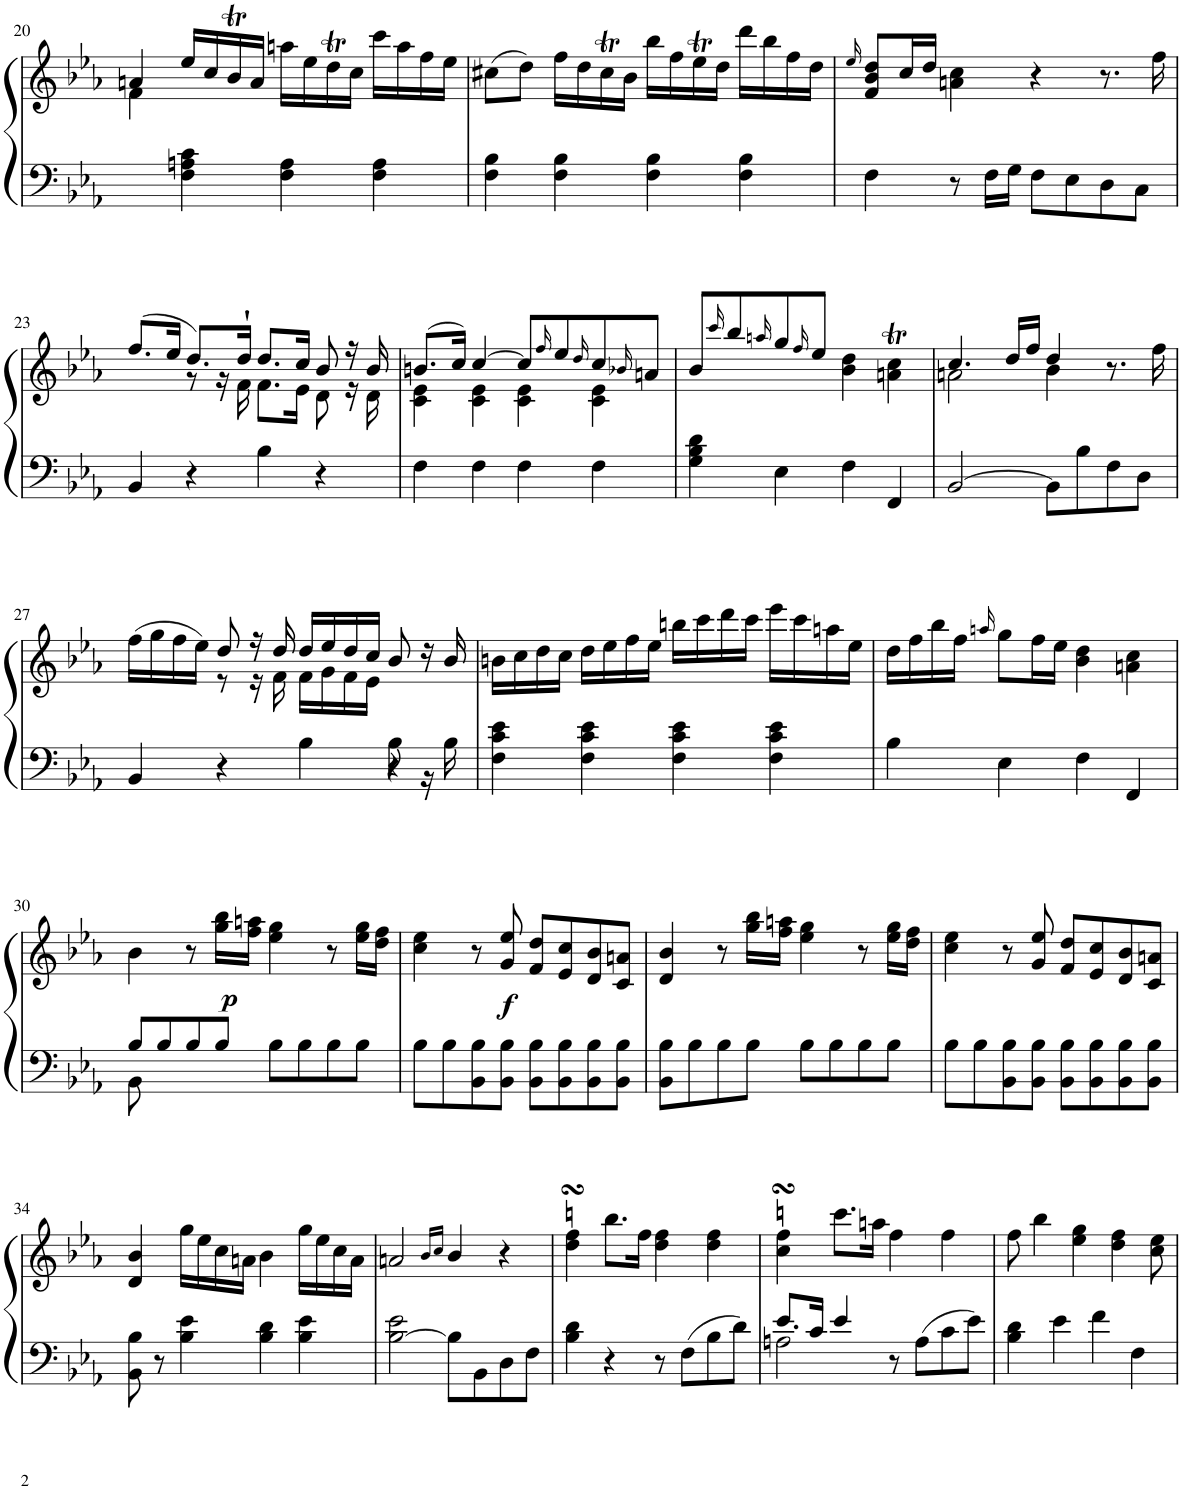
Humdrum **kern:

**kern	**kern	**dynam
*part1	*part1	*part1
*staff2	*staff1	*staff1/2
*I"Piano	*	*
*I'Pno.	*	*
!!LO:PB:g=z
*clefF4	*clefG2	*
*k[b-e-a-]	*k[b-e-a-]	*
*M4/4	*M4/4	*
*met(c)	*met(c)	*
=20	=20	=20
*	*^	*
4ryy	4an/	4f\	.
4F\ 4An\ 4c\	16ee-/LL	2.ryy	.
.	16cc/	.	.
.	16b-T/	.	.
.	16a/JJ	.	.
4F\ 4A\	16aan\LL	.	.
.	16ee-\	.	.
.	16ddt\	.	.
.	16cc\JJ	.	.
4F\ 4A\	16ccc\LL	.	.
.	16aa\	.	.
.	16ff\	.	.
.	16ee-\JJ	.	.
*	*v	*v	*
=21	=21	=21
4F\ 4B-\	(8cc#X\L	.
.	8dd\J)	.
4F\ 4B-\	16ff\LL	.
.	16dd\	.
.	16cc#t\	.
.	16b-\JJ	.
4F\ 4B-\	16bb-\LL	.
.	16ff\	.
.	16ee-T\	.
.	16dd\JJ	.
4F\ 4B-\	16ddd\LL	.
.	16bb-\	.
.	16ff\	.
.	16dd\JJ	.
=22	=22	=22
.	16qee-/	.
4F\	8f/ 8b-/ 8dd/L	.
.	16cc/L	.
.	16dd/JJ	.
8r	4an\ 4cc\	.
16F\LL	.	.
16G\JJ	.	.
8F\L	4r	.
8E-\	.	.
8D\	8.r	.
8C\J	.	.
.	16ff\	.
!!LO:LB:g=z
=23	=23	=23
*	*^	*
4BB-/	(>8.ff/L	4ryy	.
.	16ee-/Jk	.	.
4r	8.dd/L)	8r	.
.	.	16r	.
.	16dd`/Jk	16f\	.
4B-\	8.dd/L	8.f\L	.
.	16cc/Jk	16e-\Jk	.
4r	8b-/	8d\	.
.	16r	16r	.
.	16b-/	16d\	.
=24	=24	=24	=24
4F\	(8.bn/L	4c\ 4e-\	.
.	16cc/Jk)	.	.
4F\	[4cc/	4c\ 4e-\	.
4F\	8cc/L]	4c\ 4e-\	.
.	16qff/	.	.
.	8ee-/	.	.
.	16qdd/	.	.
4F\	8cc/	4c\ 4e-\	.
.	16qb-X/	.	.
.	8an/J	.	.
*	*v	*v	*
=25	=25	=25
4G\ 4B-\ 4d\	8b-/L	.
.	16qccc/	.
.	8bb-/	.
.	16qaan/	.
4E-\	8gg/	.
.	16qff/	.
.	8ee-/J	.
4F\	4b-\ 4dd\	.
4FF/	4an\T 4cc\T	.
=26	=26	=26
*	*^	*
[2BB-/	4.cc/	2an\	.
.	16dd/LL	.	.
.	16ff/JJ	.	.
8BB-\L]	4dd/	4b-\	.
8B-\	.	.	.
8F\	8.r	4ryy	.
8D\J	.	.	.
.	16ff\	.	.
!!LO:LB:g=z	!!
=27	=27	=27	=27
*^	*	*	*
2.ryy	4BB-/	(>16ff\LL	4ryy	.
.	.	16gg\	.	.
.	.	16ff\	.	.
.	.	16ee-\JJ)	.	.
.	4r	8dd/	8r	.
.	.	16r	16r	.
.	.	16dd/	16f\	.
.	4B-\	16dd/LL	16f\LL	.
.	.	16ee-/	16g\	.
.	.	16dd/	16f\	.
.	.	16cc/JJ	16e-\JJ	.
8B-\	4r	8b-/	8ryy	.
16ryy	.	16r	16r	.
16B-\	.	16b-/	16ryy	.
*v	*v	*	*	*
*	*v	*v	*
=28	=28	=28
4F\ 4c\ 4e-\	16bn\LL	.
.	16cc\	.
.	16dd\	.
.	16cc\JJ	.
4F\ 4c\ 4e-\	16dd\LL	.
.	16ee-\	.
.	16ff\	.
.	16ee-\JJ	.
4F\ 4c\ 4e-\	16bbn\LL	.
.	16ccc\	.
.	16ddd\	.
.	16ccc\JJ	.
4F\ 4c\ 4e-\	16eee-\LL	.
.	16ccc\	.
.	16aan\	.
.	16ee-\JJ	.
=29	=29	=29
4B-\	16dd\LL	.
.	16ff\	.
.	16bb-\	.
.	16ff\JJ	.
.	16qaan/	.
4E-\	8gg\L	.
.	16ff\L	.
.	16ee-\JJ	.
4F\	4b-\ 4dd\	.
4FF/	4an\ 4cc\	.
!!LO:LB:g=z
=30	=30	=30
*^	*	*
8B-/L	8BB-\	4b-\	.
8B-/	2..ryy	.	.
8B-/	.	8r	.
8B-/J	.	16gg\ 16bb-\LL	.
!	!	!	!LO:DY:b
.	.	16ff\ 16aan\JJ	p
8B-\L	.	4ee-\ 4gg\	.
8B-\	.	.	.
8B-\	.	8r	.
8B-\J	.	16ee-\ 16gg\LL	.
.	.	16dd\ 16ff\JJ	.
*v	*v	*	*
=31	=31	=31
8B-\L	4cc\ 4ee-\	.
8B-\	.	.
8BB-\ 8B-\	8r	.
!	!	!LO:DY:b
8BB-\ 8B-\J	8g/ 8ee-/	f
8BB-\ 8B-\L	8f/ 8dd/L	.
8BB-\ 8B-\	8e-/ 8cc/	.
8BB-\ 8B-\	8d/ 8b-/	.
8BB-\ 8B-\J	8c/ 8an/J	.
=32	=32	=32
8BB-\ 8B-\L	4d/ 4b-/	.
8B-\	.	.
8B-\	8r	.
8B-\J	16gg\ 16bb-\LL	.
.	16ff\ 16aan\JJ	.
8B-\L	4ee-\ 4gg\	.
8B-\	.	.
8B-\	8r	.
8B-\J	16ee-\ 16gg\LL	.
.	16dd\ 16ff\JJ	.
=33	=33	=33
8B-\L	4cc\ 4ee-\	.
8B-\	.	.
8BB-\ 8B-\	8r	.
8BB-\ 8B-\J	8g/ 8ee-/	.
8BB-\ 8B-\L	8f/ 8dd/L	.
8BB-\ 8B-\	8e-/ 8cc/	.
8BB-\ 8B-\	8d/ 8b-/	.
8BB-\ 8B-\J	8c/ 8an/J	.
!!LO:LB:g=z
=34	=34	=34
8BB-\ 8B-\	4d/ 4b-/	.
8r	.	.
4B-\ 4e-\	16gg\LL	.
.	16ee-\	.
.	16cc\	.
.	16an\JJ	.
4B-\ 4d\	4b-\	.
4B-\ 4e-\	16gg\LL	.
.	16ee-\	.
.	16cc\	.
.	16a\JJ	.
=35	=35	=35
[>2B-\ 2e-\	2an/	.
.	16qb-/LL	.
.	16qcc/JJ	.
8B-\L]	4b-/	.
8BB-\	.	.
8D\	4r	.
8F\J	.	.
=36	=36	=36
4B-\ 4d\	4dd\sSSs 4ff\sSSs	.
4r	8.bb-\L	.
.	16ff\Jk	.
8r	4dd\ 4ff\	.
8F\L	.	.
8B-\	4dd\ 4ff\	.
8d\J	.	.
=37	=37	=37
*^	*	*
2An\	8.e-/L	4cc\sSSS 4ff\sSSS	.
.	16c/Jk	.	.
.	4e-/	8.ccc\L	.
.	.	16aan\Jk	.
8r	2ryy	4ff\	.
8A\L	.	.	.
8c\	.	4ff\	.
8e-\J	.	.	.
*v	*v	*	*
=38	=38	=38
4B-\ 4d\	8ff\	.
.	4bb-\	.
4e-\	.	.
.	4ee-\ 4gg\	.
4f\	.	.
.	4dd\ 4ff\	.
4F\	.	.
.	8cc\ 8ee-\	.
=	=	=
*-	*-	*-
